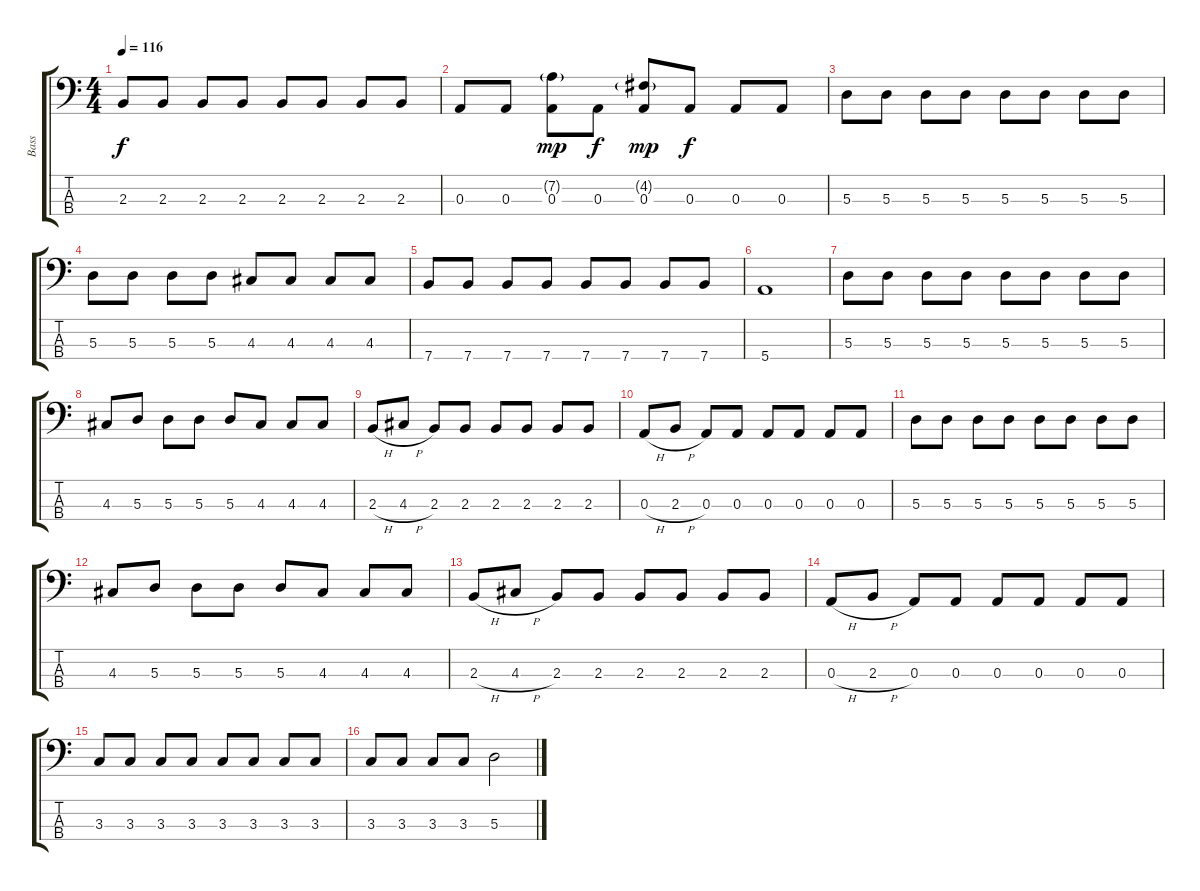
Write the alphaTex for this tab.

\track ("Bass" "Bass") {instrument electricbasspick}
\staff {score tabs}
\tuning (G2 D2 A1 E1) {hide}
\ts (4 4)
\tempo 116
\clef f4
\ks c
2.3.8{dy f} 2.3.8 2.3.8 2.3.8 2.3.8 2.3.8 2.3.8 2.3.8 |
0.3.8 0.3.8 (7.2{g} 0.3).8{dy mp} 0.3.8{dy f} (4.2{g} 0.3).8{dy mp} 0.3.8{dy f} 0.3.8 0.3.8 |
5.3.8 5.3.8 5.3.8 5.3.8 5.3.8 5.3.8 5.3.8 5.3.8 |
5.3.8 5.3.8 5.3.8 5.3.8 4.3.8 4.3.8 4.3.8 4.3.8 |
7.4.8 7.4.8 7.4.8 7.4.8 7.4.8 7.4.8 7.4.8 7.4.8 |
5.4.1 |
5.3.8 5.3.8 5.3.8 5.3.8 5.3.8 5.3.8 5.3.8 5.3.8 |
4.3.8 5.3.8 5.3.8 5.3.8 5.3.8 4.3.8 4.3.8 4.3.8 |
2.3{h}.8 4.3{h}.8 2.3.8 2.3.8 2.3.8 2.3.8 2.3.8 2.3.8 |
0.3{h}.8 2.3{h}.8 0.3.8 0.3.8 0.3.8 0.3.8 0.3.8 0.3.8 |
5.3.8 5.3.8 5.3.8 5.3.8 5.3.8 5.3.8 5.3.8 5.3.8 |
4.3.8 5.3.8 5.3.8 5.3.8 5.3.8 4.3.8 4.3.8 4.3.8 |
2.3{h}.8 4.3{h}.8 2.3.8 2.3.8 2.3.8 2.3.8 2.3.8 2.3.8 |
0.3{h}.8 2.3{h}.8 0.3.8 0.3.8 0.3.8 0.3.8 0.3.8 0.3.8 |
3.3.8 3.3.8 3.3.8 3.3.8 3.3.8 3.3.8 3.3.8 3.3.8 |
3.3.8 3.3.8 3.3.8 3.3.8 5.3.2
